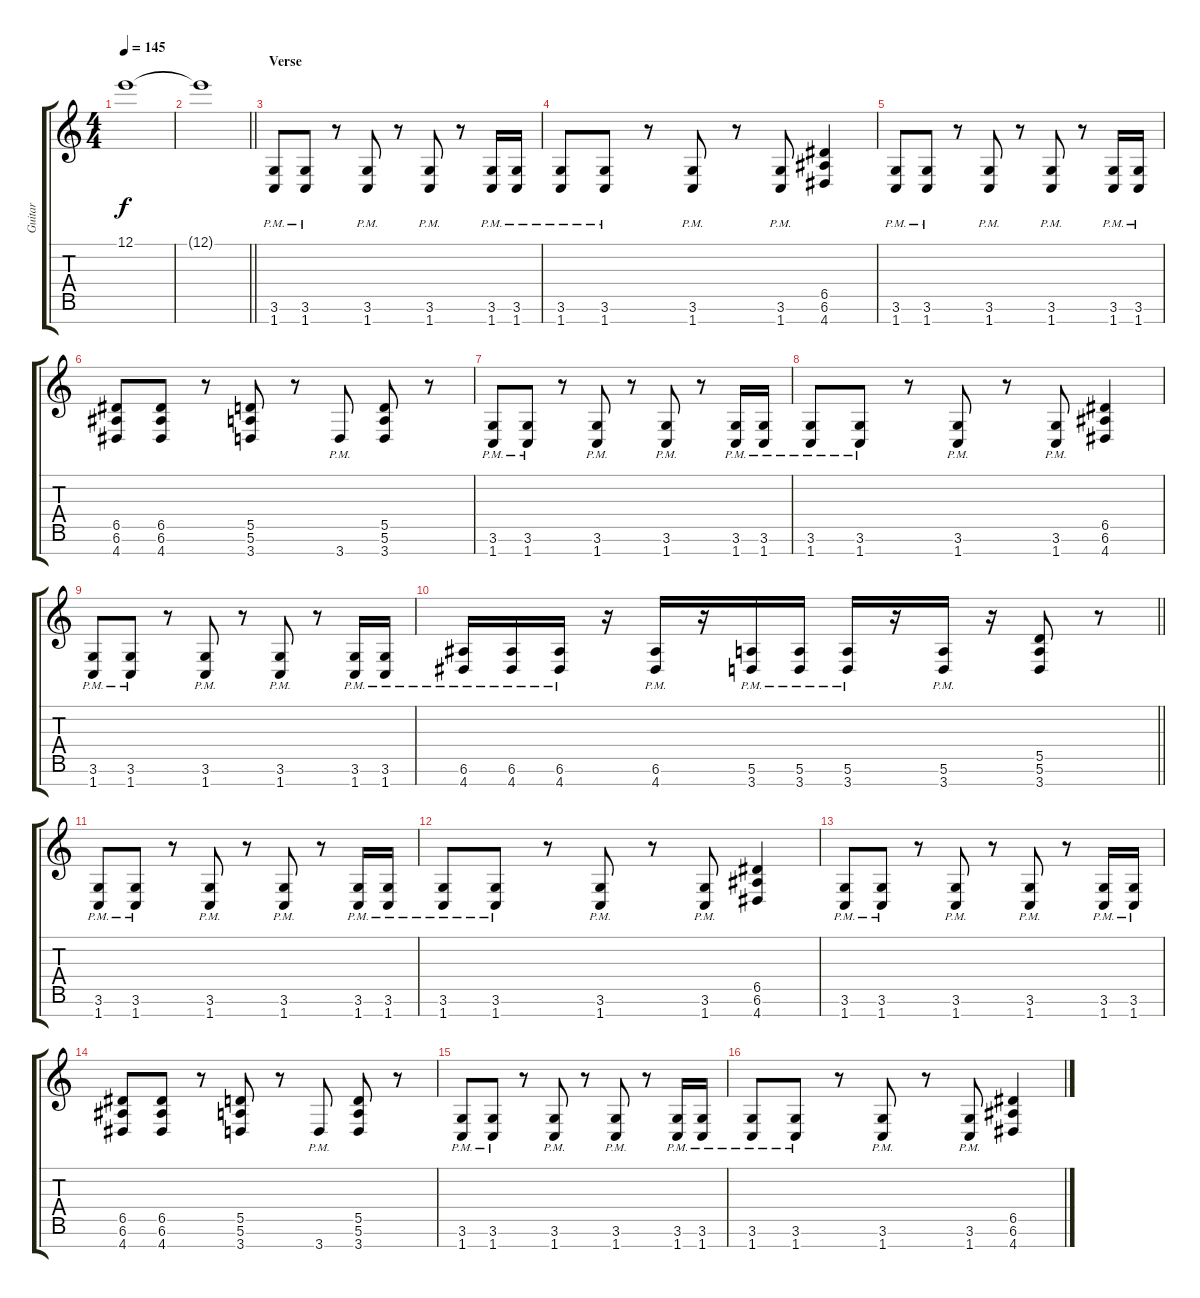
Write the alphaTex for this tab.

\track ("Guitar" "Guitar") {instrument distortionguitar}
\staff {score tabs}
\tuning (E4 B3 G3 D3 A2 E2 B1) {hide}
\ts (4 4)
\tempo 145
\clef g2
\ks c
12.1{t}.1{dy f} |
\barLineRight lightlight
12.1{t}.1 |
\section ("" "Verse")
(3.6{pm} 1.7{pm}).8{volume 13} (3.6{pm} 1.7{pm}).8 r.8 (3.6{pm} 1.7{pm}).8 r.8 (3.6{pm} 1.7{pm}).8 r.8 (3.6{pm} 1.7{pm}).16 (3.6{pm} 1.7{pm}).16 |
(3.6{pm} 1.7{pm}).8 (3.6{pm} 1.7{pm}).8 r.8 (3.6{pm} 1.7{pm}).8 r.8 (3.6{pm} 1.7{pm}).8 (6.5 6.6 4.7).4 |
(3.6{pm} 1.7{pm}).8 (3.6{pm} 1.7{pm}).8 r.8 (3.6{pm} 1.7{pm}).8 r.8 (3.6{pm} 1.7{pm}).8 r.8 (3.6{pm} 1.7{pm}).16 (3.6{pm} 1.7{pm}).16 |
(6.5 6.6 4.7).8 (6.5 6.6 4.7).8 r.8 (5.5 5.6 3.7).8 r.8 3.7{pm}.8 (5.5 5.6 3.7).8 r.8 |
(3.6{pm} 1.7{pm}).8 (3.6{pm} 1.7{pm}).8 r.8 (3.6{pm} 1.7{pm}).8 r.8 (3.6{pm} 1.7{pm}).8 r.8 (3.6{pm} 1.7{pm}).16 (3.6{pm} 1.7{pm}).16 |
(3.6{pm} 1.7{pm}).8 (3.6{pm} 1.7{pm}).8 r.8 (3.6{pm} 1.7{pm}).8 r.8 (3.6{pm} 1.7{pm}).8 (6.5 6.6 4.7).4 |
(3.6{pm} 1.7{pm}).8 (3.6{pm} 1.7{pm}).8 r.8 (3.6{pm} 1.7{pm}).8 r.8 (3.6{pm} 1.7{pm}).8 r.8 (3.6{pm} 1.7{pm}).16 (3.6{pm} 1.7{pm}).16 |
\barLineRight lightlight
(6.6{pm} 4.7{pm}).16 (6.6{pm} 4.7{pm}).16 (6.6{pm} 4.7{pm}).16 r.16 (6.6{pm} 4.7{pm}).16 r.16 (5.6{pm} 3.7{pm}).16 (5.6{pm} 3.7{pm}).16 (5.6{pm} 3.7{pm}).16 r.16 (5.6{pm} 3.7{pm}).16 r.16 (5.5 5.6 3.7).8 r.8 |
(3.6{pm} 1.7{pm}).8 (3.6{pm} 1.7{pm}).8 r.8 (3.6{pm} 1.7{pm}).8 r.8 (3.6{pm} 1.7{pm}).8 r.8 (3.6{pm} 1.7{pm}).16 (3.6{pm} 1.7{pm}).16 |
(3.6{pm} 1.7{pm}).8 (3.6{pm} 1.7{pm}).8 r.8 (3.6{pm} 1.7{pm}).8 r.8 (3.6{pm} 1.7{pm}).8 (6.5 6.6 4.7).4 |
(3.6{pm} 1.7{pm}).8 (3.6{pm} 1.7{pm}).8 r.8 (3.6{pm} 1.7{pm}).8 r.8 (3.6{pm} 1.7{pm}).8 r.8 (3.6{pm} 1.7{pm}).16 (3.6{pm} 1.7{pm}).16 |
(6.5 6.6 4.7).8 (6.5 6.6 4.7).8 r.8 (5.5 5.6 3.7).8 r.8 3.7{pm}.8 (5.5 5.6 3.7).8 r.8 |
(3.6{pm} 1.7{pm}).8 (3.6{pm} 1.7{pm}).8 r.8 (3.6{pm} 1.7{pm}).8 r.8 (3.6{pm} 1.7{pm}).8 r.8 (3.6{pm} 1.7{pm}).16 (3.6{pm} 1.7{pm}).16 |
(3.6{pm} 1.7{pm}).8 (3.6{pm} 1.7{pm}).8 r.8 (3.6{pm} 1.7{pm}).8 r.8 (3.6{pm} 1.7{pm}).8 (6.5 6.6 4.7).4
